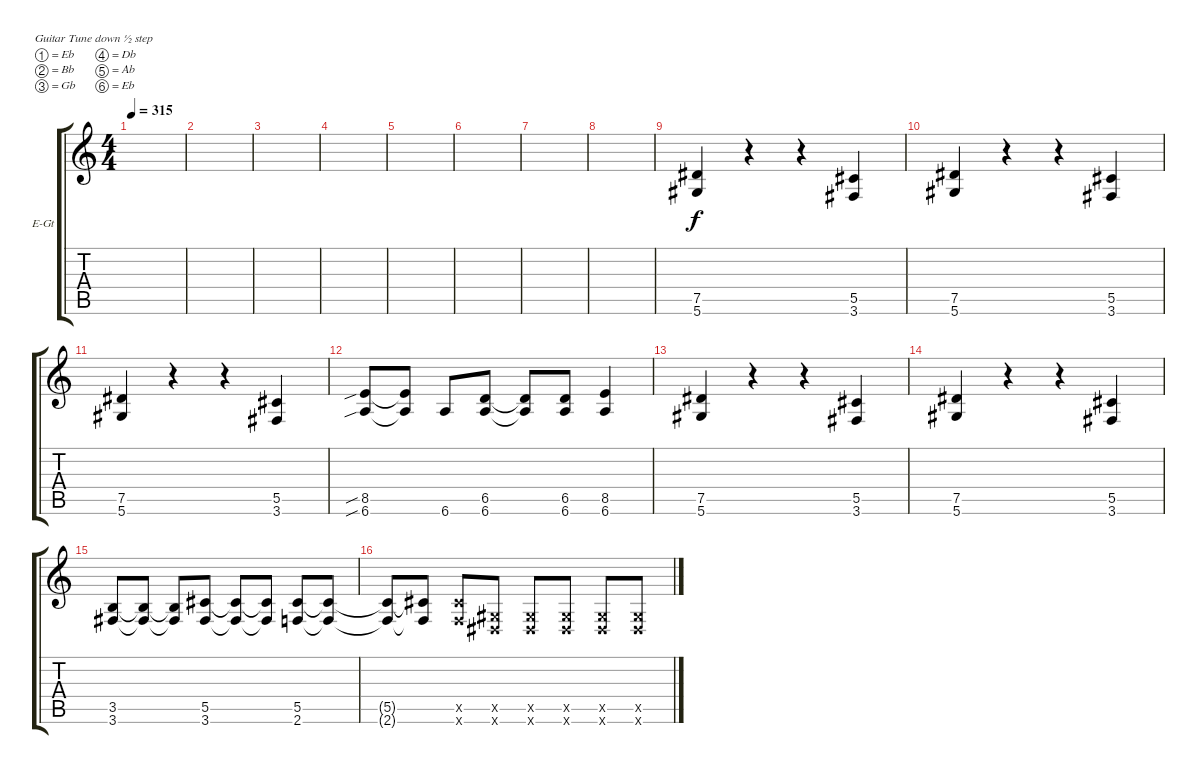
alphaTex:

\bracketExtendMode groupsimilarinstruments
\firstSystemTrackNameOrientation horizontal
\otherSystemsTrackNameOrientation horizontal
\track ("right" "E-Gt") {instrument distortionguitar}
\staff {score tabs}
\tuning (Eb4 Bb3 Gb3 Db3 Ab2 Eb2)
\ts (4 4)
\tempo 315
\clef g2
\ks c
|
|
|
|
|
|
|
|
(5.6 7.5).4 r.4 r.4 (3.6 5.5).4 |
(5.6 7.5).4 r.4 r.4 (3.6 5.5).4 |
(5.6 7.5).4 r.4 r.4 (3.6 5.5).4 |
(6.6{sib} 8.5{sib}).8 (6.6{t} 8.5{t}).8 6.6.8 (6.5 6.6).8 (6.5{t} 6.6{t}).8 (6.5 6.6).8 (6.6 8.5).4 |
(5.6 7.5).4 r.4 r.4 (3.6 5.5).4 |
(5.6 7.5).4 r.4 r.4 (3.6 5.5).4 |
(3.5 3.6).8 (3.6{t} 3.5{t}).8 (3.6{t} 3.5{t}).8 (3.6 5.5).8 (3.6{t} 5.5{t}).8 (5.5{t} 3.6{t}).8 (2.6 5.5).8 (2.6{t} 5.5{t}).8 |
(2.6{t} 5.5{t}).8 (2.6{t} 5.5{t}).8 (2.6{x} 5.5{x}).8 (0.6{x} 0.5{x}).8 (0.5{x} 0.6{x}).8 (0.6{x} 0.5{x}).8 (0.6{x} 0.5{x}).8 (0.5{x} 0.6{x}).8
